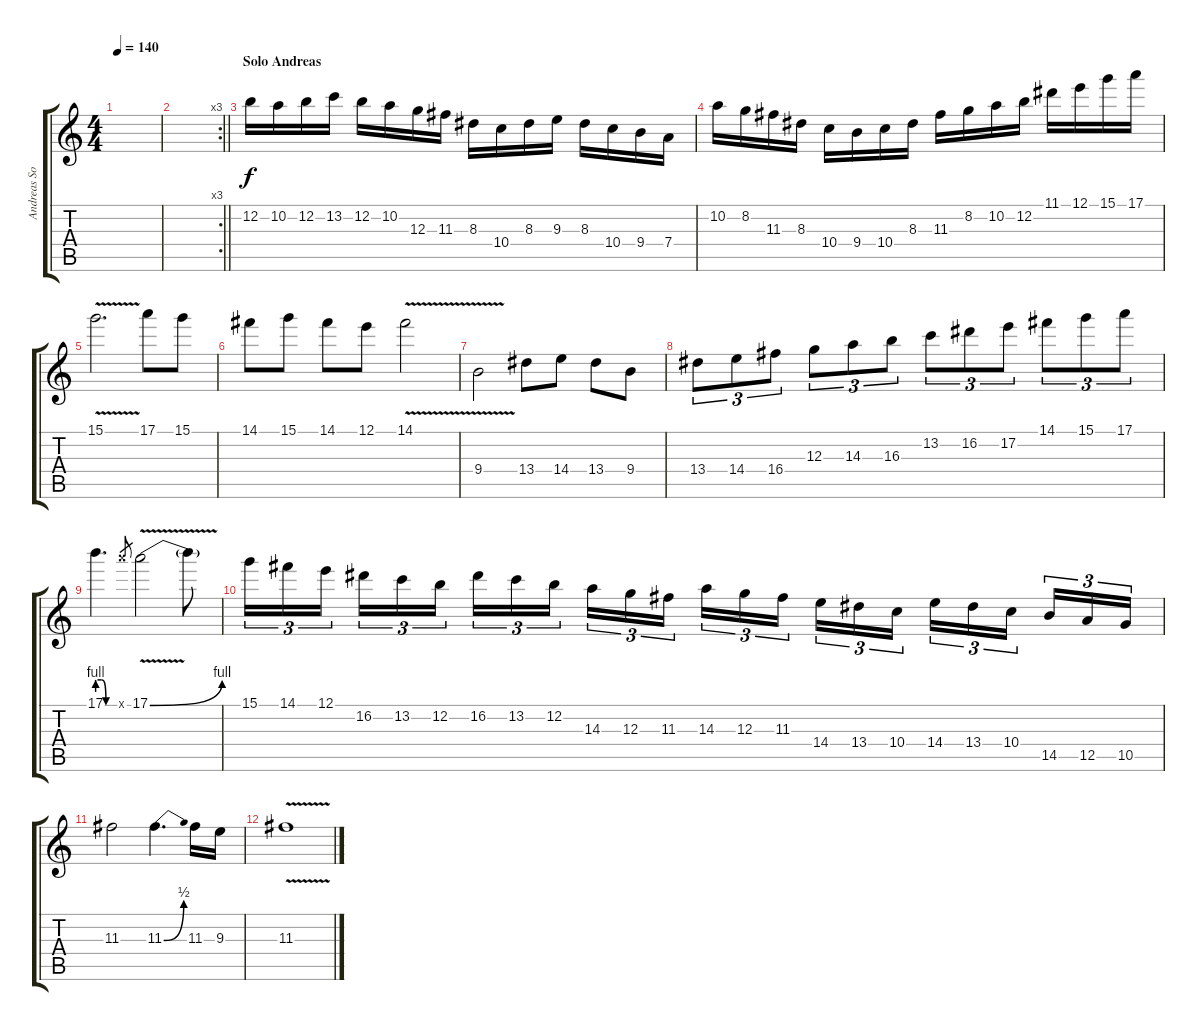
\track ("Andreas Solo" "Andreas So") {instrument distortionguitar}
\staff {score tabs}
\tuning (E4 B3 G3 D3 A2 E2) {hide}
\ts (4 4)
\tempo 140
\clef g2
\ks c
|
\rc 3
\barLineRight lightlight
|
\section ("" "Solo Andreas")
12.2.16 10.2.16 12.2.16 13.2.16 12.2.16 10.2.16 12.3.16 11.3.16 8.3.16 10.4.16 8.3.16 9.3.16 8.3.16 10.4.16 9.4.16 7.4.16 |
10.2.16 8.2.16 11.3.16 8.3.16 10.4.16 9.4.16 10.4.16 8.3.16 11.3.16 8.2.16 10.2.16 12.2.16 11.1.16 12.1.16 15.1.16 17.1.16 |
15.1{v}.2{d} 17.1.8 15.1.8 |
14.1.8 15.1.8 14.1.8 12.1.8 14.1{v}.2 |
9.4{v}.2 13.4.8 14.4.8 13.4.8 9.4.8 |
13.4.8{tu (3 2)} 14.4.8{tu (3 2)} 16.4.8{tu (3 2)} 12.3.8{tu (3 2)} 14.3.8{tu (3 2)} 16.3.8{tu (3 2)} 13.2.8{tu (3 2)} 16.2.8{tu (3 2)} 17.2.8{tu (3 2)} 14.1.8{tu (3 2)} 15.1.8{tu (3 2)} 17.1.8{tu (3 2)} |
17.1{be (custom 0 4 15 4 30 0 60 0)}.4{d} 17.1{x}.8{gr} 17.1{be (bend 0 0 60 4) v}.2 17.1{t}.8 |
15.1.16{tu (3 2)} 14.1.16{tu (3 2)} 12.1.16{tu (3 2) beam splitsecondary} 16.2.16{tu (3 2)} 13.2.16{tu (3 2)} 12.2.16{tu (3 2)} 16.2.16{tu (3 2)} 13.2.16{tu (3 2)} 12.2.16{tu (3 2) beam splitsecondary} 14.3.16{tu (3 2)} 12.3.16{tu (3 2)} 11.3.16{tu (3 2)} 14.3.16{tu (3 2)} 12.3.16{tu (3 2)} 11.3.16{tu (3 2) beam splitsecondary} 14.4.16{tu (3 2)} 13.4.16{tu (3 2)} 10.4.16{tu (3 2)} 14.4.16{tu (3 2)} 13.4.16{tu (3 2)} 10.4.16{tu (3 2) beam splitsecondary} 14.5.16{tu (3 2)} 12.5.16{tu (3 2)} 10.5.16{tu (3 2)} |
11.3.2 11.3{be (bend 0 0 60 2)}.4{d} 11.3.16 9.3.16 |
11.3{v}.1
